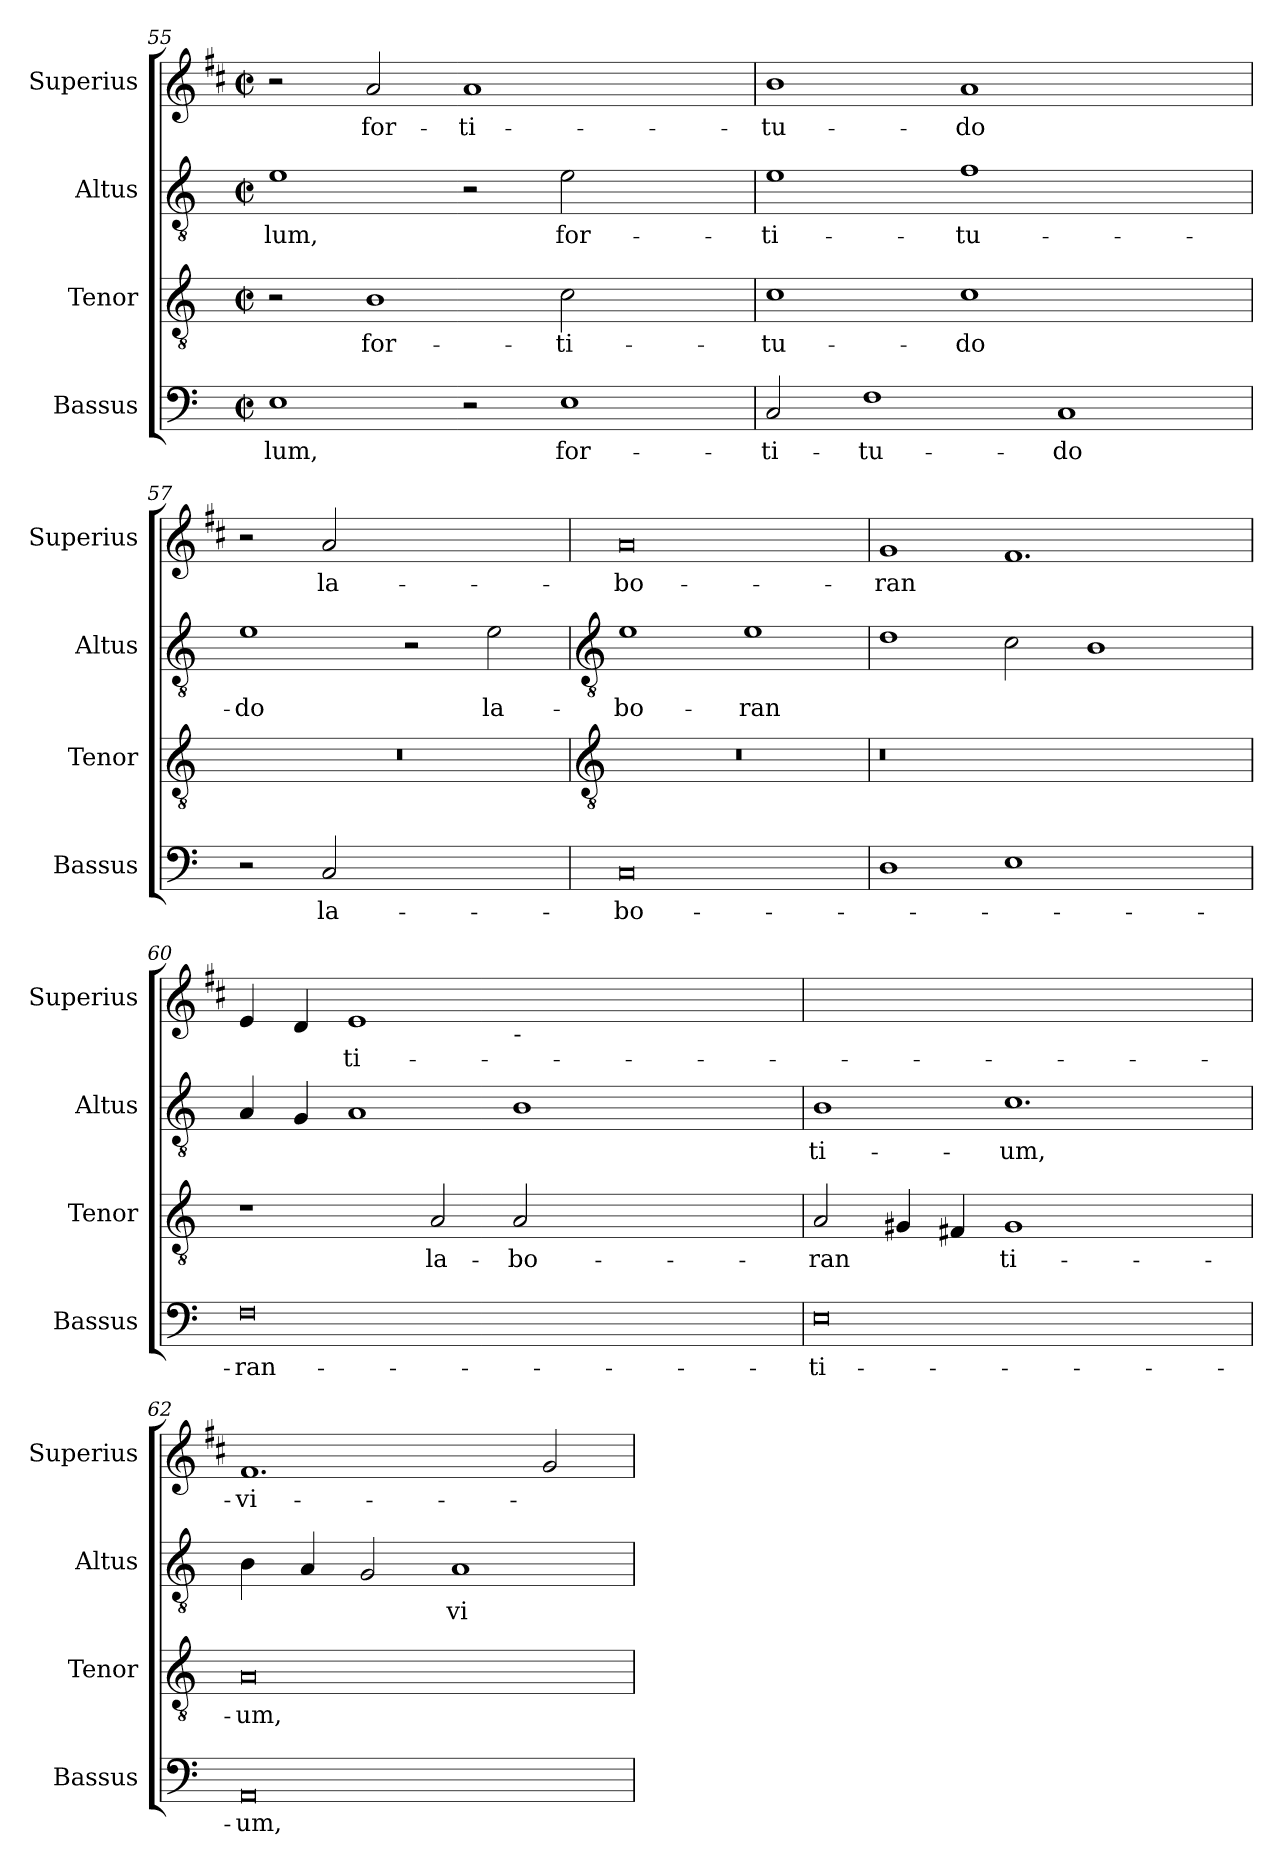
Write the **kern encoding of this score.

**kern	**text	**kern	**text	**kern	**text	**kern	**text
*part4	*part4	*part3	*part3	*part2	*part2	*part1	*part1
*staff4	*staff4	*staff3	*staff3	*staff2	*staff2	*staff1	*staff1
*I"Bassus	*	*I"Tenor	*	*I"Altus	*	*I"Superius	*
*I'Bassus	*	*I'Tenor	*	*I'Altus	*	*I'Superius	*
*clefF4	*	*clefGv2	*	*clefGv2	*	*clefG2	*
*	*	*	*	*	*	*ITrd1c2	*
*k[]	*	*k[]	*	*k[]	*	*k[]	*
*C:	*	*C:	*	*C:	*	*C:	*
*M4/2	*	*M4/2	*	*M4/2	*	*M4/2	*
*met(c|)	*	*met(c|)	*	*met(c|)	*	*met(c|)	*
=55	=55	=55	=55	=55	=55	=55	=55
!	!LO:LY:b	!	!	!	!LO:LY:b	!	!
*	*	*	*	*	*	*^	*
1E	-lum,	2r	.	1e	-lum,	2r	2ryy	.
!	!	!	!LO:LY:b	!	!	!	!	!LO:LY:b
.	.	1B	for-	.	.	2g	0ryy	for-
!	!	!	!	!	!	!	!	!LO:LY:b
2r	.	.	.	2r	.	1g	.	-ti-
!	!LO:LY:b	!	!LO:LY:b	!	!LO:LY:b	!	!	!
1E	for-	2c	-ti-	2e	for-	.	.	.
.	.	2ryy	.	2ryy	.	2ryy	.	.
=56	=56	=56	=56	=56	=56	=56	=56	=56
!	!LO:LY:b	!	!LO:LY:b	!	!LO:LY:b	!	!	!LO:LY:b
2C	-ti-	1c	-tu-	1e	-ti-	1a	2ryy	-tu-
!	!LO:LY:b	!	!	!	!	!	!	!
1F	-tu-	.	.	.	.	.	0ryy	.
!	!	!	!LO:LY:b	!	!LO:LY:b	!	!	!LO:LY:b
.	.	1c	-do	1f	-tu-	1g	.	-do
!	!LO:LY:b	!	!	!	!	!	!	!
1C	-do	.	.	.	.	.	.	.
.	.	2ryy	.	2ryy	.	2ryy	.	.
=57	=57	=57	=57	=57	=57	=57	=57	=57
!	!	!	!	!	!LO:LY:b	!	!	!
2r	.	0r	.	1e	-do	2r	1ryy	.
!	!LO:LY:b	!	!	!	!	!	!	!LO:LY:b
2C	la-	.	.	.	.	2g	.	la-
1ryy	.	.	.	2r	.	1ryy	1ryy	.
!	!	!	!	!	!LO:LY:b	!	!	!
.	.	.	.	2e	la-	.	.	.
*	*	*	*	*	*	*v	*v	*
!!LO:LB:g=z
=58	=58	=58	=58	=58	=58	=58	=58
*	*	*clefGv2	*	*clefGv2	*	*	*
!	!LO:LY:b	!	!	!	!LO:LY:b	!	!LO:LY:b
0C	-bo-	0r	.	1e	-bo-	0g	-bo-
!	!	!	!	!	!LO:LY:b	!	!
.	.	.	.	1e	-ran	.	.
=59	=59	=59	=59	=59	=59	=59	=59
!	!	!	!	!	!	!	!LO:LY:b
1D	.	0r	.	1d	.	1f	-ran
1E	.	.	.	2c	.	1.e	.
.	.	.	.	1B	.	.	.
2ryy	.	2ryy	.	.	.	.	.
=60	=60	=60	=60	=60	=60	=60	=60
!	!LO:LY:b	!	!	!	!	!	!
0F	-ran-	1r	.	4A	.	4d	.
.	.	.	.	4G	.	4c	.
!	!	!	!	!	!	!	!LO:LY:b
.	.	.	.	1A	.	1d	ti-
!	!	!	!LO:LY:b	!	!	!	!
.	.	2A	la-	.	.	.	.
!	!	!	!	!	!	!LO:TX:b:t=-	!
!	!	!	!LO:LY:b	!	!	!	!LO:LY:b
.	.	2A	-bo-	1B	.	[0eyy	-um,
1.ryy	.	1.ryy	.	.	.	.	.
.	.	.	.	1ryy	.	.	.
=61	=61	=61	=61	=61	=61	=61	=61
!	!LO:LY:b	!	!LO:LY:b	!	!LO:LY:b	!	!
0E	-ti-	2A	-ran	1B	ti-	1.eyy_	.
.	.	4G#	.	.	.	.	.
.	.	4F#	.	.	.	.	.
!	!	!	!LO:LY:b	!	!LO:LY:b	!	!
.	.	1G#	ti-	1.c	-um,	.	.
.	.	.	.	.	.	2eyy]	.
2ryy	.	2ryy	.	.	.	2ryy	.
=62	=62	=62	=62	=62	=62	=62	=62
!	!LO:LY:b	!	!LO:LY:b	!	!	!	!LO:LY:b
0AA	-um,	0A	-um,	4B	.	1.e	vi-
.	.	.	.	4A	.	.	.
.	.	.	.	2G	.	.	.
!	!	!	!	!	!LO:LY:b	!	!
.	.	.	.	1A	vi	.	.
.	.	.	.	.	.	2f	.
=	=	=	=	=	=	=	=
*-	*-	*-	*-	*-	*-	*-	*-
